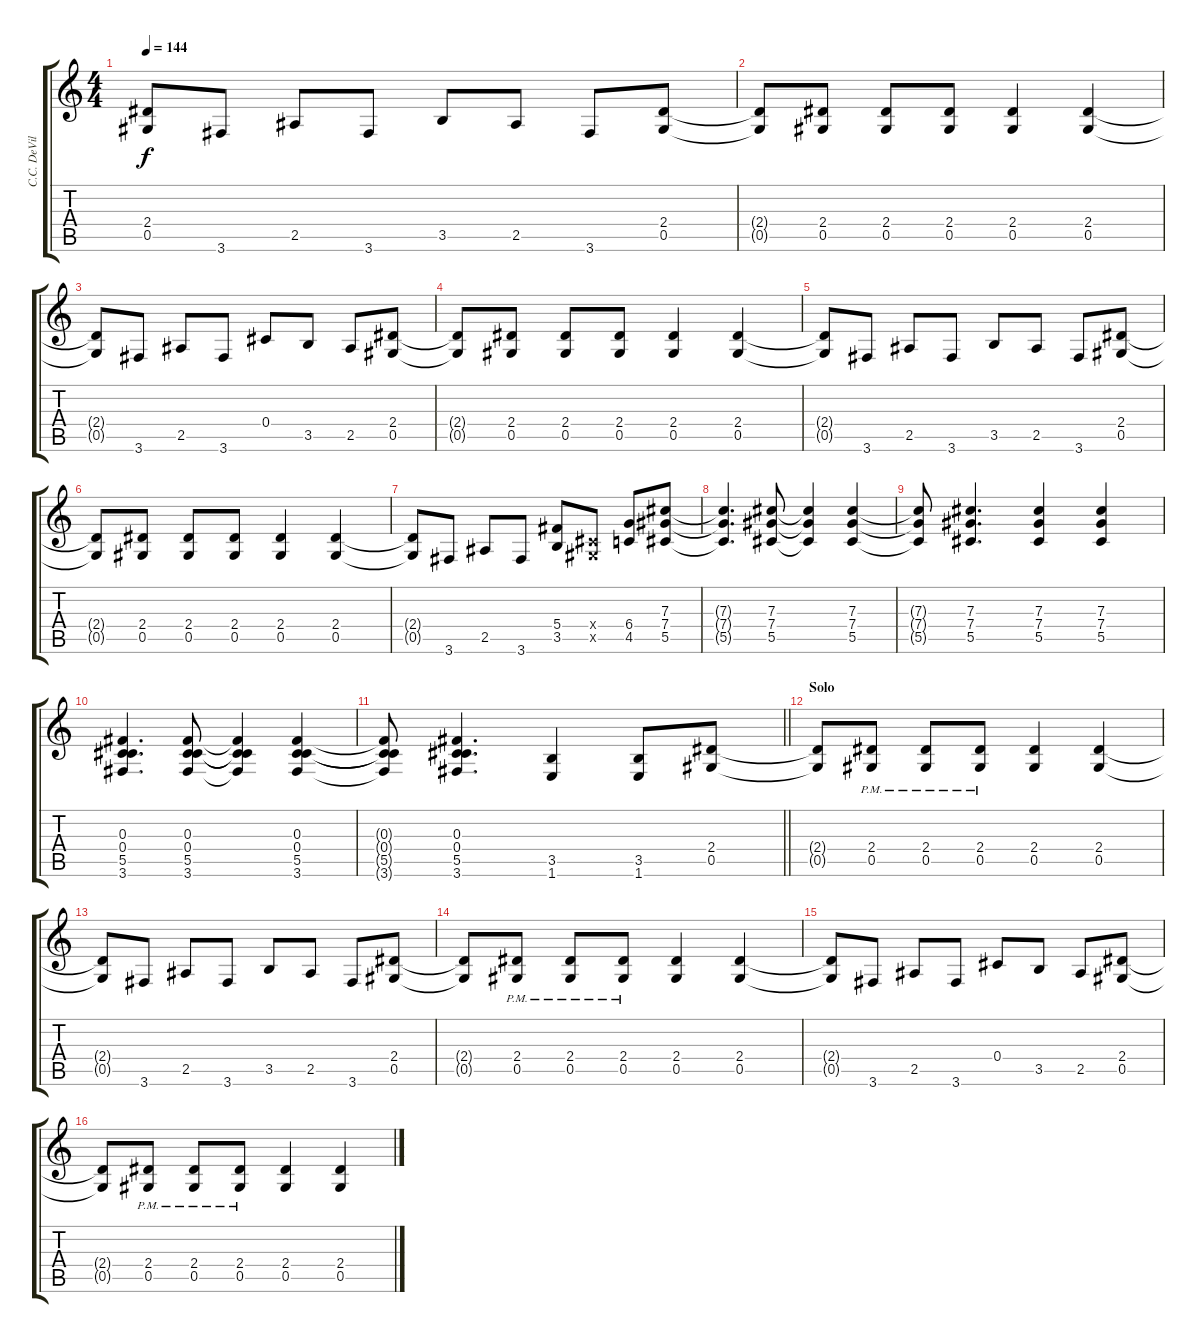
\track ("C.C. DeVille - Rhytm Guitar II" "C.C. DeVil") {instrument overdrivenguitar}
\staff {score tabs}
\tuning (Eb4 Bb3 Gb3 Db3 Ab2 Eb2) {hide}
\ts (4 4)
\tempo 144
\clef g2
\ks c
(2.4{t} 0.5{t}).8{dy f} 3.6.8 2.5.8 3.6.8 3.5.8 2.5.8 3.6.8 (2.4 0.5).8 |
(2.4{t} 0.5{t}).8 (2.4 0.5).8 (2.4 0.5).8 (2.4 0.5).8 (2.4 0.5).4 (2.4 0.5).4 |
(2.4{t} 0.5{t}).8 3.6.8 2.5.8 3.6.8 0.4.8 3.5.8 2.5.8 (2.4 0.5).8 |
(2.4{t} 0.5{t}).8 (2.4 0.5).8 (2.4 0.5).8 (2.4 0.5).8 (2.4 0.5).4 (2.4 0.5).4 |
(2.4{t} 0.5{t}).8 3.6.8 2.5.8 3.6.8 3.5.8 2.5.8 3.6.8 (2.4 0.5).8 |
(2.4{t} 0.5{t}).8 (2.4 0.5).8 (2.4 0.5).8 (2.4 0.5).8 (2.4 0.5).4 (2.4 0.5).4 |
(2.4{t} 0.5{t}).8 3.6.8 2.5.8 3.6.8 (5.4 3.5).8 (0.4{x} 0.5{x}).8 (6.4 4.5).8 (7.3 7.4 5.5).8 |
(7.3{t} 7.4{t} 5.5{t}).4{d} (7.3 7.4 5.5).8 (7.3{t} 7.4{t} 5.5{t}).4 (7.3 7.4 5.5).4 |
(7.3{t} 7.4{t} 5.5{t}).8 (7.3 7.4 5.5).4{d} (7.3 7.4 5.5).4 (7.3 7.4 5.5).4 |
(0.3 0.4 5.5 3.6).4{d} (0.3 0.4 5.5 3.6).8 (0.3{t} 0.4{t} 5.5{t} 3.6{t}).4 (0.3 0.4 5.5 3.6).4 |
\barLineRight lightlight
(0.3{t} 0.4{t} 5.5{t} 3.6{t}).8 (0.3 0.4 5.5 3.6).4{d} (3.5 1.6).4 (3.5 1.6).8 (2.4 0.5).8 |
\section ("" "Solo")
(2.4{t} 0.5{t}).8 (2.4{pm} 0.5{pm}).8 (2.4{pm} 0.5{pm}).8 (2.4{pm} 0.5{pm}).8 (2.4 0.5).4 (2.4 0.5).4 |
(2.4{t} 0.5{t}).8 3.6.8 2.5.8 3.6.8 3.5.8 2.5.8 3.6.8 (2.4 0.5).8 |
(2.4{t} 0.5{t}).8 (2.4{pm} 0.5{pm}).8 (2.4{pm} 0.5{pm}).8 (2.4{pm} 0.5{pm}).8 (2.4 0.5).4 (2.4 0.5).4 |
(2.4{t} 0.5{t}).8 3.6.8 2.5.8 3.6.8 0.4.8 3.5.8 2.5.8 (2.4 0.5).8 |
(2.4{t} 0.5{t}).8 (2.4{pm} 0.5{pm}).8 (2.4{pm} 0.5{pm}).8 (2.4{pm} 0.5{pm}).8 (2.4 0.5).4 (2.4 0.5).4
